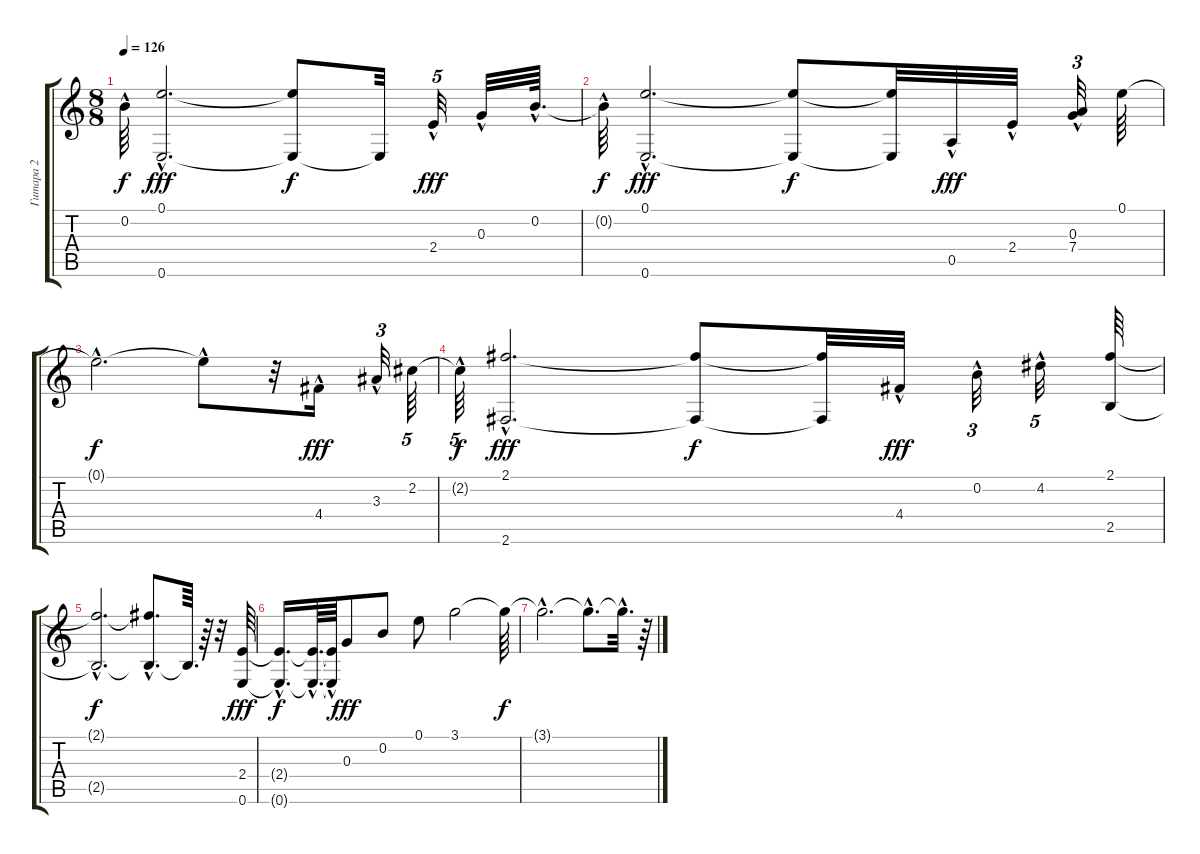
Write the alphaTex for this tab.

\track ("Гитара 2" "Гитара 2") {instrument acousticguitarsteel}
\staff {score tabs}
\tuning (E4 B3 G3 D3 A2 E2) {hide}
\ts (8 8)
\tempo 126
\clef g2
\ks c
0.2{hac t}.64{dy f} (0.1{hac} 0.6{hac}).2{d dy fff} (0.1{t} 0.6{t}).8{dy f} 0.6{t}.32 2.4{hac}.32{tu (5 4) dy fff} 0.3{hac}.32 0.2{hac}.64{d} |
0.2{hac t}.64{dy f} (0.1{hac} 0.6{hac}).2{d dy fff} (0.1{t} 0.6{t}).8{dy f} (0.1{t} 0.6{t}).32 0.5{hac}.32{dy fff} 2.4{hac}.32 (0.3{hac} 7.4{hac}).32{tu (3 2)} 0.1.64 |
0.1{hac t}.2{d dy f} 0.1{hac t}.8 r.32 4.4{hac}.16{dy fff} 3.3{hac}.32{tu (3 2)} 2.2.64{tu (5 4)} |
2.2{hac t}.64{tu (5 4) dy f} (2.1{hac} 2.6{hac}).2{d dy fff} (2.1{t} 2.6{t}).8{dy f} (2.1{t} 2.6{t}).32 4.4{hac}.32{dy fff} 0.2{hac}.32{tu (3 2)} 4.2{hac}.32{tu (5 4)} (2.1 2.5).64 |
(2.1{hac t} 2.5{hac t}).2{d dy f} (2.1{hac t} 2.5{hac t}).8{d} 2.5{t}.64{d} r.64 r.32 (2.4 0.6).64{dy fff} |
(2.4{hac t} 0.6{hac t}).16{d dy f} (2.4{hac t} 0.6{hac t}).64{d} (2.4{t} 0.6{hac t}).64 0.3.8{dy fff} 0.2.8 0.1.8 3.1.2 3.1{t}.64{dy f} |
3.1{hac t}.2{d} 3.1{hac t}.8{d} 3.1{hac t}.32{d} r.64
